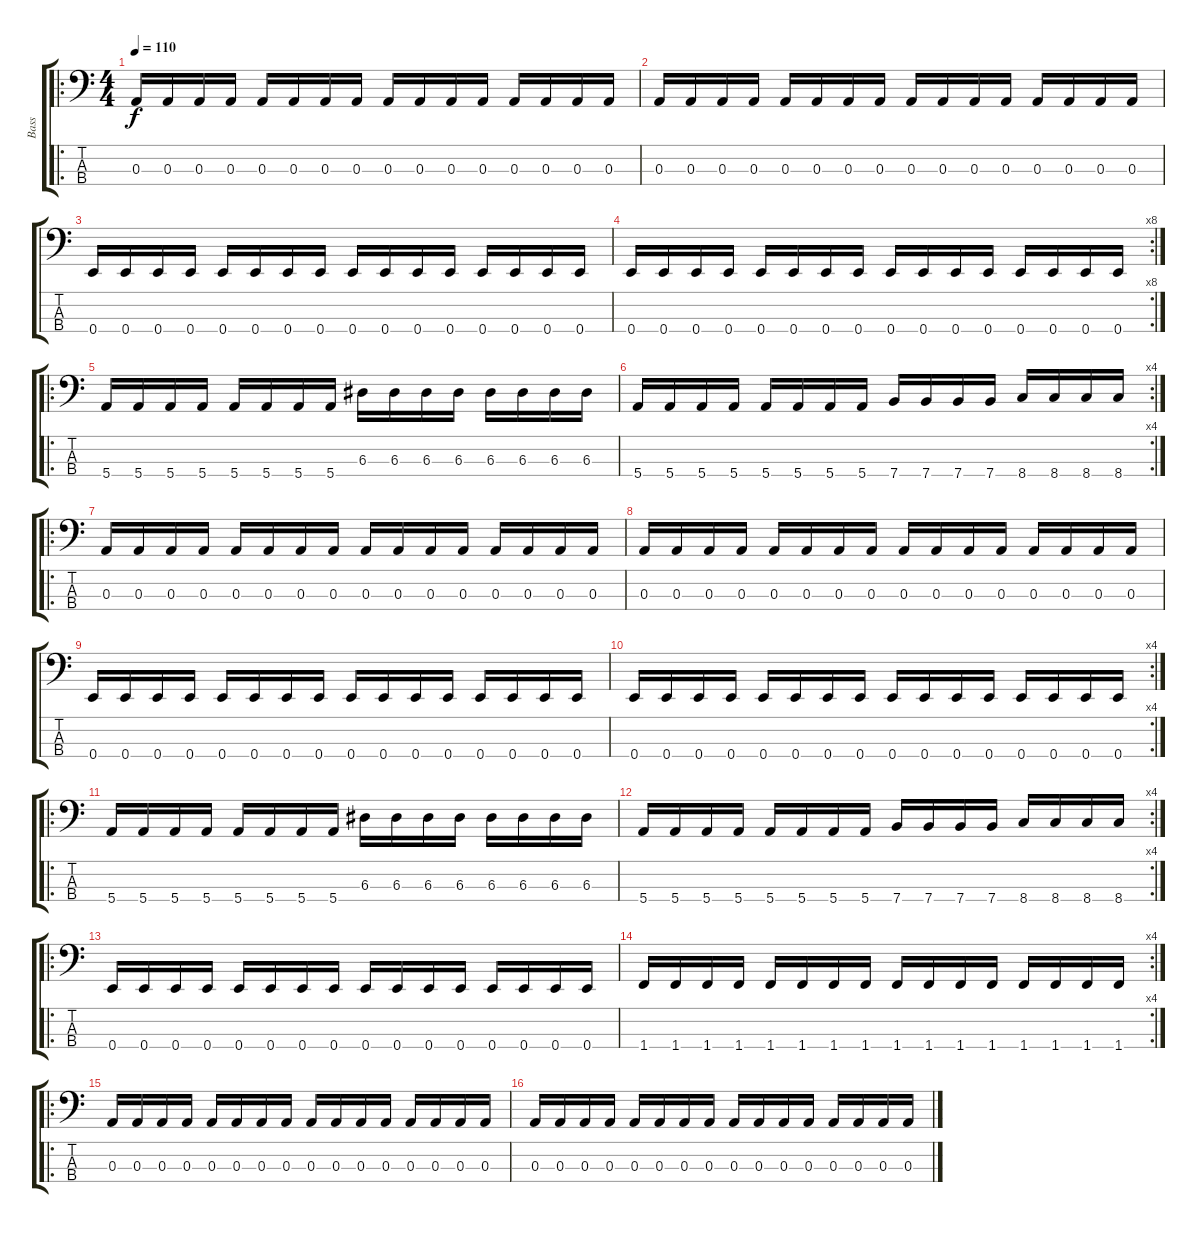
\track ("Bass" "Bass") {instrument electricbassfinger}
\staff {score tabs}
\tuning (G2 D2 A1 E1) {hide}
\ro
\ts (4 4)
\tempo 110
\clef f4
\ks c
0.3.16{dy f instrument electricbassfinger} 0.3.16 0.3.16 0.3.16 0.3.16 0.3.16 0.3.16 0.3.16 0.3.16 0.3.16 0.3.16 0.3.16 0.3.16 0.3.16 0.3.16 0.3.16 |
0.3.16 0.3.16 0.3.16 0.3.16 0.3.16 0.3.16 0.3.16 0.3.16 0.3.16 0.3.16 0.3.16 0.3.16 0.3.16 0.3.16 0.3.16 0.3.16 |
0.4.16 0.4.16 0.4.16 0.4.16 0.4.16 0.4.16 0.4.16 0.4.16 0.4.16 0.4.16 0.4.16 0.4.16 0.4.16 0.4.16 0.4.16 0.4.16 |
\rc 8
0.4.16 0.4.16 0.4.16 0.4.16 0.4.16 0.4.16 0.4.16 0.4.16 0.4.16 0.4.16 0.4.16 0.4.16 0.4.16 0.4.16 0.4.16 0.4.16 |
\ro
5.4.16 5.4.16 5.4.16 5.4.16 5.4.16 5.4.16 5.4.16 5.4.16 6.3.16 6.3.16 6.3.16 6.3.16 6.3.16 6.3.16 6.3.16 6.3.16 |
\rc 4
5.4.16 5.4.16 5.4.16 5.4.16 5.4.16 5.4.16 5.4.16 5.4.16 7.4.16 7.4.16 7.4.16 7.4.16 8.4.16 8.4.16 8.4.16 8.4.16 |
\ro
0.3.16 0.3.16 0.3.16 0.3.16 0.3.16 0.3.16 0.3.16 0.3.16 0.3.16 0.3.16 0.3.16 0.3.16 0.3.16 0.3.16 0.3.16 0.3.16 |
0.3.16 0.3.16 0.3.16 0.3.16 0.3.16 0.3.16 0.3.16 0.3.16 0.3.16 0.3.16 0.3.16 0.3.16 0.3.16 0.3.16 0.3.16 0.3.16 |
0.4.16 0.4.16 0.4.16 0.4.16 0.4.16 0.4.16 0.4.16 0.4.16 0.4.16 0.4.16 0.4.16 0.4.16 0.4.16 0.4.16 0.4.16 0.4.16 |
\rc 4
0.4.16 0.4.16 0.4.16 0.4.16 0.4.16 0.4.16 0.4.16 0.4.16 0.4.16 0.4.16 0.4.16 0.4.16 0.4.16 0.4.16 0.4.16 0.4.16 |
\ro
5.4.16 5.4.16 5.4.16 5.4.16 5.4.16 5.4.16 5.4.16 5.4.16 6.3.16 6.3.16 6.3.16 6.3.16 6.3.16 6.3.16 6.3.16 6.3.16 |
\rc 4
5.4.16 5.4.16 5.4.16 5.4.16 5.4.16 5.4.16 5.4.16 5.4.16 7.4.16 7.4.16 7.4.16 7.4.16 8.4.16 8.4.16 8.4.16 8.4.16 |
\ro
0.4.16 0.4.16 0.4.16 0.4.16 0.4.16 0.4.16 0.4.16 0.4.16 0.4.16 0.4.16 0.4.16 0.4.16 0.4.16 0.4.16 0.4.16 0.4.16 |
\rc 4
1.4.16 1.4.16 1.4.16 1.4.16 1.4.16 1.4.16 1.4.16 1.4.16 1.4.16 1.4.16 1.4.16 1.4.16 1.4.16 1.4.16 1.4.16 1.4.16 |
\ro
0.3.16 0.3.16 0.3.16 0.3.16 0.3.16 0.3.16 0.3.16 0.3.16 0.3.16 0.3.16 0.3.16 0.3.16 0.3.16 0.3.16 0.3.16 0.3.16 |
0.3.16 0.3.16 0.3.16 0.3.16 0.3.16 0.3.16 0.3.16 0.3.16 0.3.16 0.3.16 0.3.16 0.3.16 0.3.16 0.3.16 0.3.16 0.3.16
